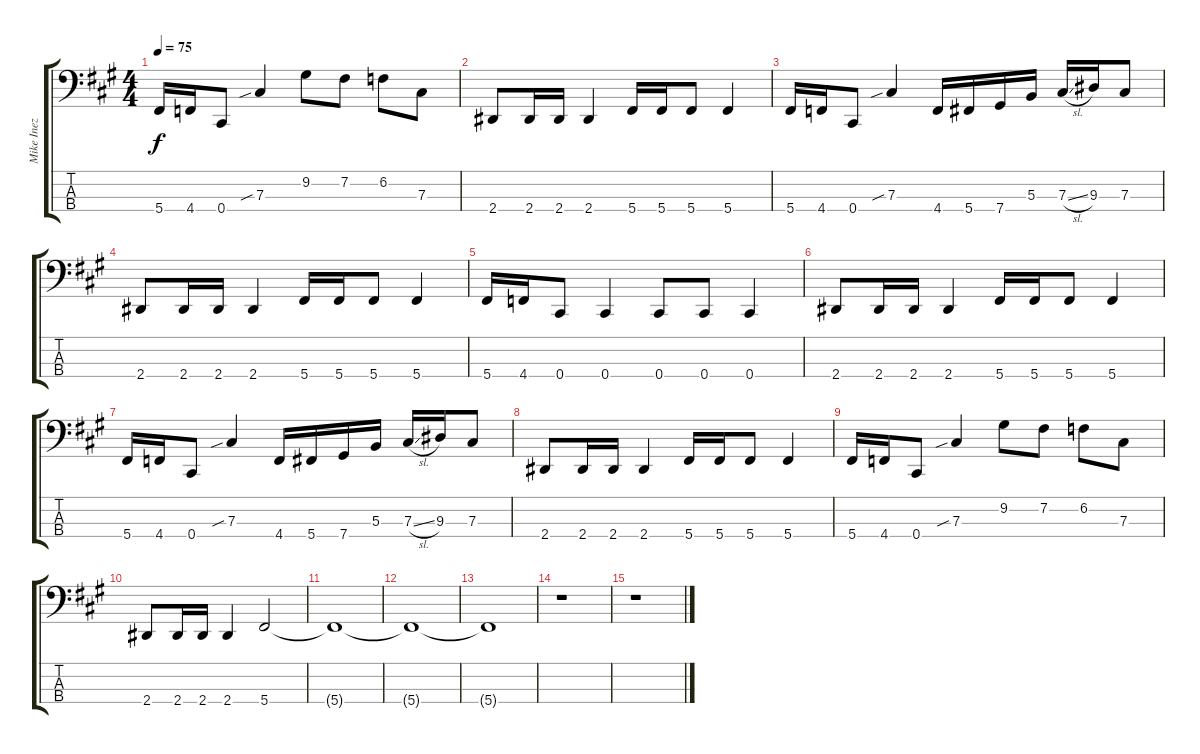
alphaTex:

\track ("Mike Inez" "Mike Inez") {instrument electricbasspick}
\staff {score tabs}
\tuning (E2 B1 Gb1 Db1) {hide}
\ts (4 4)
\tempo 75
\clef f4
\ks a
5.4.16{dy f} 4.4.16 0.4.8 7.3{sib}.4 9.2.8 7.2.8 6.2.8 7.3.8 |
2.4.8 2.4.16 2.4.16 2.4.4 5.4.16 5.4.16 5.4.8 5.4.4 |
5.4.16 4.4.16 0.4.8 7.3{sib}.4 4.4.16 5.4.16 7.4.16 5.3.16 7.3{sl}.16 9.3.16 7.3.8 |
2.4.8 2.4.16 2.4.16 2.4.4 5.4.16 5.4.16 5.4.8 5.4.4 |
5.4.16 4.4.16 0.4.8 0.4.4 0.4.8 0.4.8 0.4.4 |
2.4.8 2.4.16 2.4.16 2.4.4 5.4.16 5.4.16 5.4.8 5.4.4 |
5.4.16 4.4.16 0.4.8 7.3{sib}.4 4.4.16 5.4.16 7.4.16 5.3.16 7.3{sl}.16 9.3.16 7.3.8 |
2.4.8 2.4.16 2.4.16 2.4.4 5.4.16 5.4.16 5.4.8 5.4.4 |
5.4.16 4.4.16 0.4.8 7.3{sib}.4 9.2.8 7.2.8 6.2.8 7.3.8 |
2.4.8 2.4.16 2.4.16 2.4.4 5.4.2 |
5.4{t}.1 |
5.4{t}.1 |
5.4{t}.1 |
r.1 |
r.1
